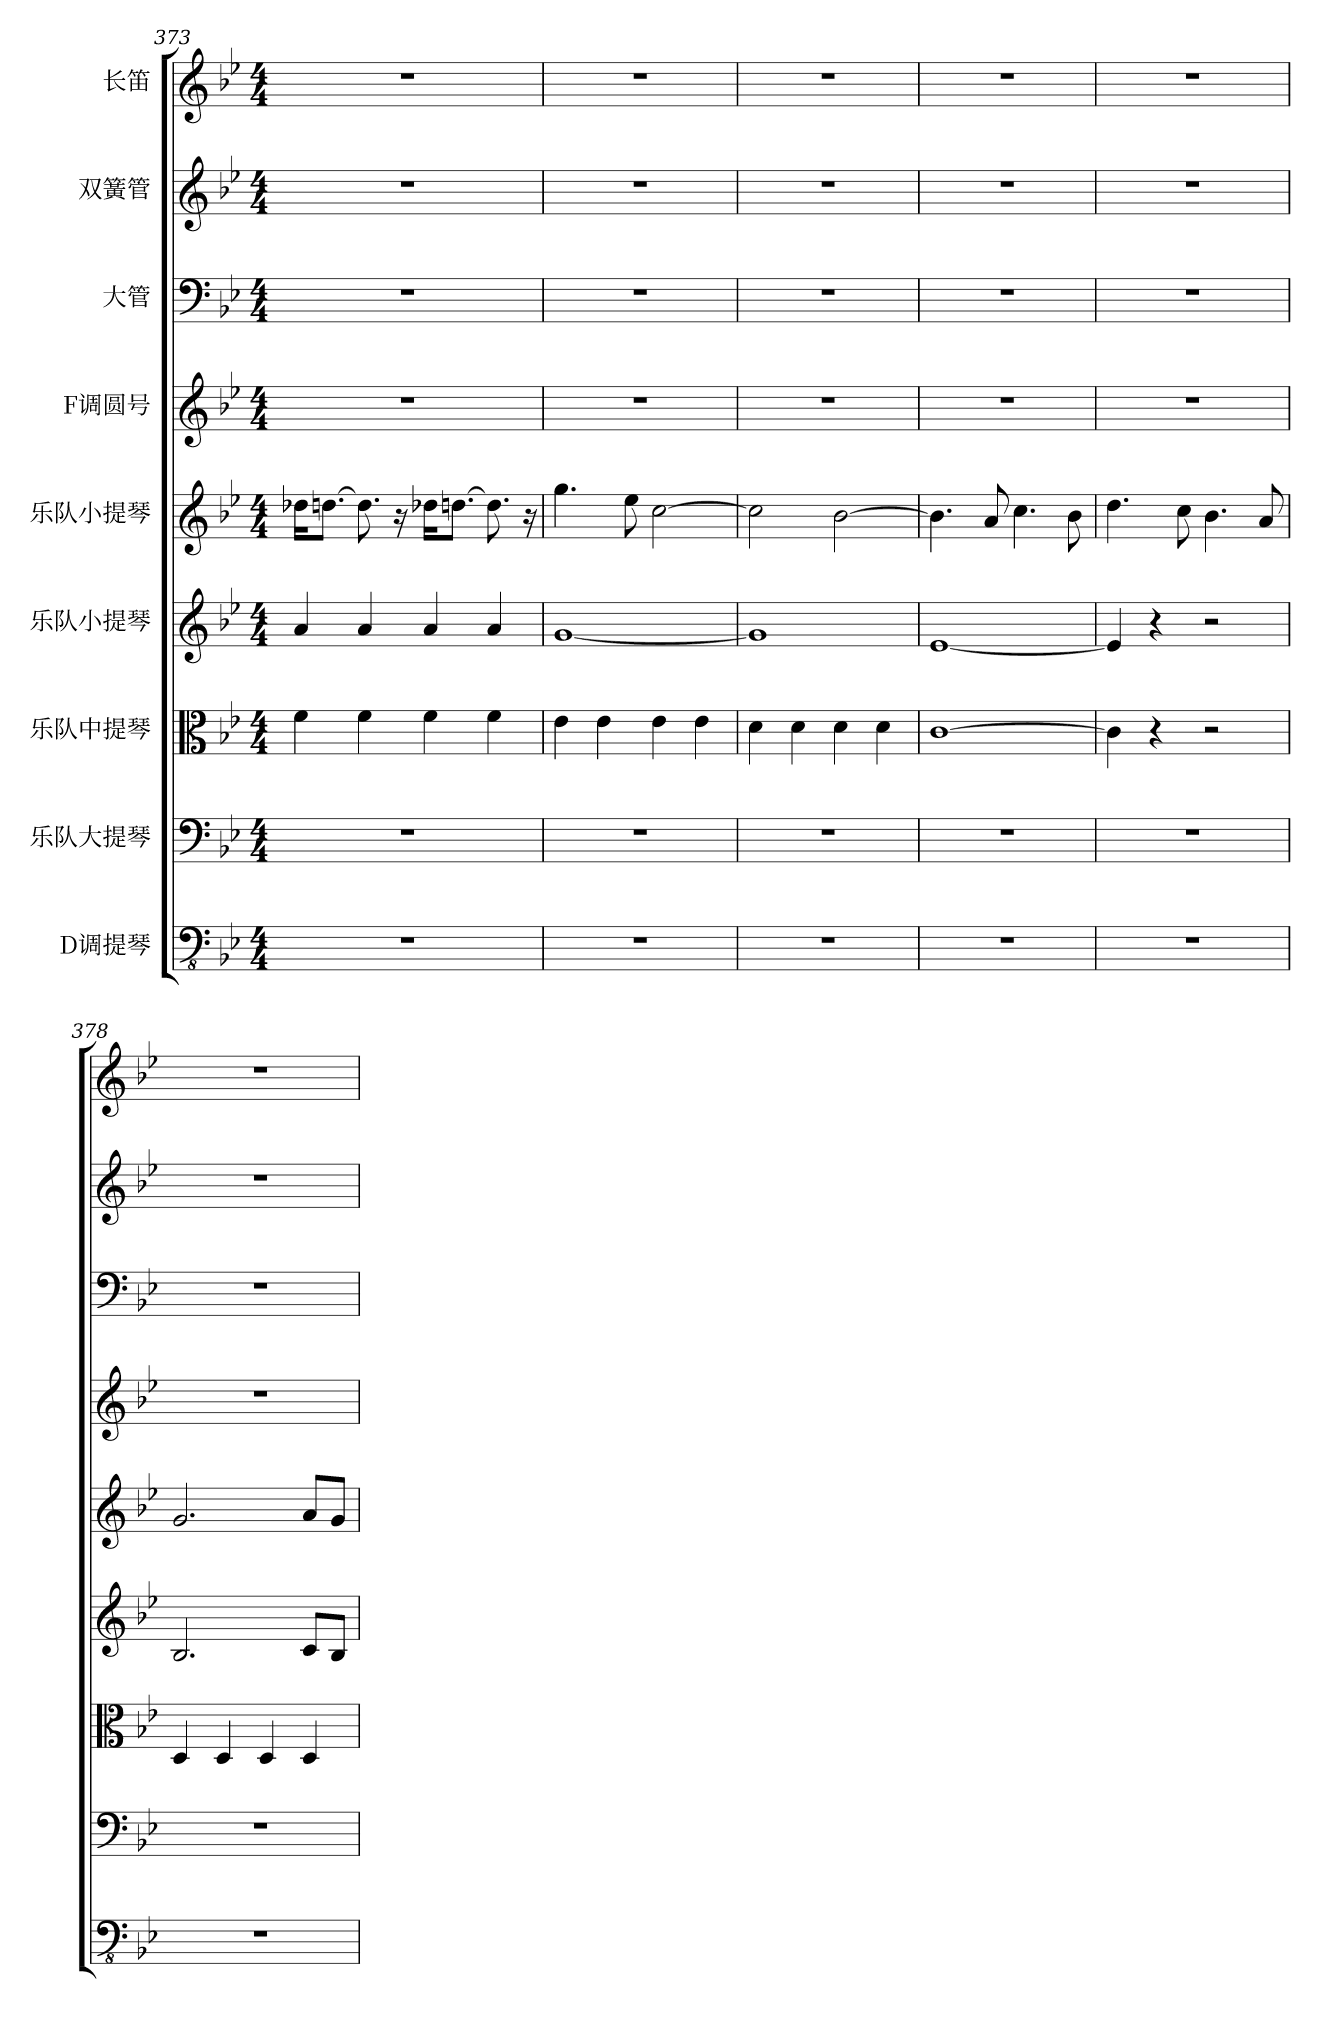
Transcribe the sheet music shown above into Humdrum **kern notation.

**kern	**kern	**kern	**kern	**kern	**kern	**kern	**kern	**kern
*part9	*part8	*part7	*part6	*part5	*part4	*part3	*part2	*part1
*staff9	*staff8	*staff7	*staff6	*staff5	*staff4	*staff3	*staff2	*staff1
*I"D调提琴	*I"乐队大提琴	*I"乐队中提琴	*I"乐队小提琴	*I"乐队小提琴	*I"F调圆号	*I"大管	*I"双簧管	*I"长笛
*clefFv4	*clefF4	*clefC3	*clefG2	*clefG2	*clefG2	*clefF4	*clefG2	*clefG2
*ITrd7c12	*	*	*	*	*ITrd4c7	*	*	*
*k[b-e-]	*k[b-e-]	*k[b-e-]	*k[b-e-]	*k[b-e-]	*k[b-e-a-]	*k[b-e-]	*k[b-e-]	*k[b-e-]
*M4/4	*M4/4	*M4/4	*M4/4	*M4/4	*M4/4	*M4/4	*M4/4	*M4/4
=373	=373	=373	=373	=373	=373	=373	=373	=373
1r	1r	4f\	4a/	16dd-X\KL	1r	1r	1r	1r
.	.	.	.	[8.ddn\J	.	.	.	.
.	.	4f\	4a/	8.dd\]	.	.	.	.
.	.	.	.	16r	.	.	.	.
.	.	4f\	4a/	16dd-X\KL	.	.	.	.
.	.	.	.	[8.ddn\J	.	.	.	.
.	.	4f\	4a/	8.dd\]	.	.	.	.
.	.	.	.	16r	.	.	.	.
!!LO:PB:g=z
=374	=374	=374	=374	=374	=374	=374	=374	=374
1r	1r	4e-\	[1g	4.gg\	1r	1r	1r	1r
.	.	4e-\	.	.	.	.	.	.
.	.	.	.	8ee-\	.	.	.	.
.	.	4e-\	.	[2cc\	.	.	.	.
.	.	4e-\	.	.	.	.	.	.
=375	=375	=375	=375	=375	=375	=375	=375	=375
1r	1r	4d\	1g]	2cc\]	1r	1r	1r	1r
.	.	4d\	.	.	.	.	.	.
.	.	4d\	.	[2b-\	.	.	.	.
.	.	4d\	.	.	.	.	.	.
=376	=376	=376	=376	=376	=376	=376	=376	=376
1r	1r	[1c	[1e-	4.b-\]	1r	1r	1r	1r
.	.	.	.	8a/	.	.	.	.
.	.	.	.	4.cc\	.	.	.	.
.	.	.	.	8b-\	.	.	.	.
=377	=377	=377	=377	=377	=377	=377	=377	=377
1r	1r	4c\]	4e-/]	4.dd\	1r	1r	1r	1r
.	.	4r	4r	.	.	.	.	.
.	.	.	.	8cc\	.	.	.	.
.	.	2r	2r	4.b-\	.	.	.	.
.	.	.	.	8a/	.	.	.	.
=378	=378	=378	=378	=378	=378	=378	=378	=378
1r	1r	4D/	2.B-/	2.g/	1r	1r	1r	1r
.	.	4D/	.	.	.	.	.	.
.	.	4D/	.	.	.	.	.	.
.	.	4D/	8c/L	8a/L	.	.	.	.
.	.	.	8B-/J	8g/J	.	.	.	.
=	=	=	=	=	=	=	=	=
*-	*-	*-	*-	*-	*-	*-	*-	*-
